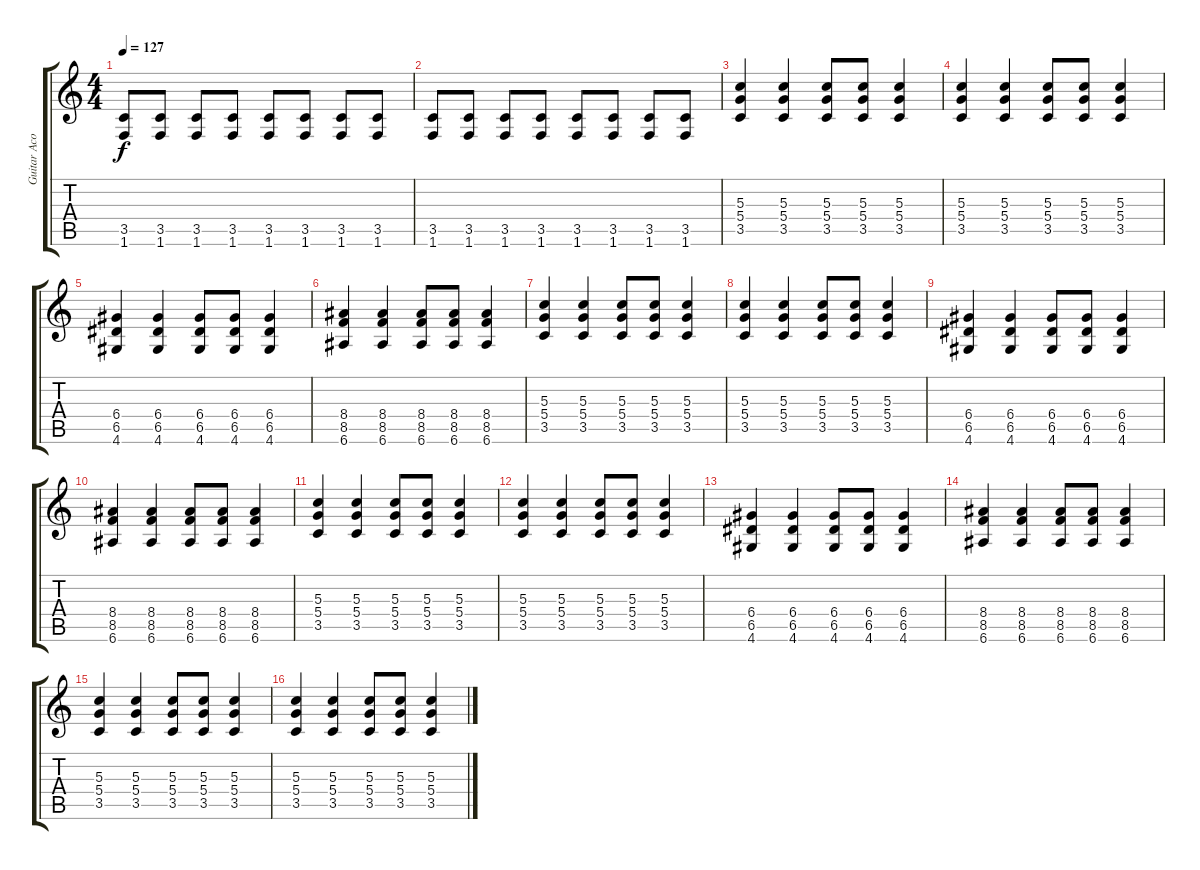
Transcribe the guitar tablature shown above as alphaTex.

\track ("Guitar Acou" "Guitar Aco") {instrument acousticguitarsteel}
\staff {score tabs}
\tuning (E4 B3 G3 D3 A2 E2) {hide}
\ts (4 4)
\tempo 127
\clef g2
\ks c
(3.5 1.6).8{dy f volume 2} (3.5 1.6).8{volume 3} (3.5 1.6).8{volume 4} (3.5 1.6).8{volume 4} (3.5 1.6).8{volume 5} (3.5 1.6).8 (3.5 1.6).8{volume 6} (3.5 1.6).8 |
(3.5 1.6).8{volume 7} (3.5 1.6).8 (3.5 1.6).8 (3.5 1.6).8 (3.5 1.6).8 (3.5 1.6).8 (3.5 1.6).8 (3.5 1.6).8 |
(5.3 5.4 3.5).4 (5.3 5.4 3.5).4 (5.3 5.4 3.5).8 (5.3 5.4 3.5).8 (5.3 5.4 3.5).4 |
(5.3 5.4 3.5).4 (5.3 5.4 3.5).4 (5.3 5.4 3.5).8 (5.3 5.4 3.5).8 (5.3 5.4 3.5).4 |
(6.4 6.5 4.6).4 (6.4 6.5 4.6).4 (6.4 6.5 4.6).8 (6.4 6.5 4.6).8 (6.4 6.5 4.6).4 |
(8.4 8.5 6.6).4 (8.4 8.5 6.6).4 (8.4 8.5 6.6).8 (8.4 8.5 6.6).8 (8.4 8.5 6.6).4 |
(5.3 5.4 3.5).4 (5.3 5.4 3.5).4 (5.3 5.4 3.5).8 (5.3 5.4 3.5).8 (5.3 5.4 3.5).4 |
(5.3 5.4 3.5).4 (5.3 5.4 3.5).4 (5.3 5.4 3.5).8 (5.3 5.4 3.5).8 (5.3 5.4 3.5).4 |
(6.4 6.5 4.6).4 (6.4 6.5 4.6).4 (6.4 6.5 4.6).8 (6.4 6.5 4.6).8 (6.4 6.5 4.6).4 |
(8.4 8.5 6.6).4 (8.4 8.5 6.6).4 (8.4 8.5 6.6).8 (8.4 8.5 6.6).8 (8.4 8.5 6.6).4 |
(5.3 5.4 3.5).4 (5.3 5.4 3.5).4 (5.3 5.4 3.5).8 (5.3 5.4 3.5).8 (5.3 5.4 3.5).4 |
(5.3 5.4 3.5).4 (5.3 5.4 3.5).4 (5.3 5.4 3.5).8 (5.3 5.4 3.5).8 (5.3 5.4 3.5).4 |
(6.4 6.5 4.6).4 (6.4 6.5 4.6).4 (6.4 6.5 4.6).8 (6.4 6.5 4.6).8 (6.4 6.5 4.6).4 |
(8.4 8.5 6.6).4 (8.4 8.5 6.6).4 (8.4 8.5 6.6).8 (8.4 8.5 6.6).8 (8.4 8.5 6.6).4 |
(5.3 5.4 3.5).4 (5.3 5.4 3.5).4 (5.3 5.4 3.5).8 (5.3 5.4 3.5).8 (5.3 5.4 3.5).4 |
(5.3 5.4 3.5).4 (5.3 5.4 3.5).4 (5.3 5.4 3.5).8 (5.3 5.4 3.5).8 (5.3 5.4 3.5).4
